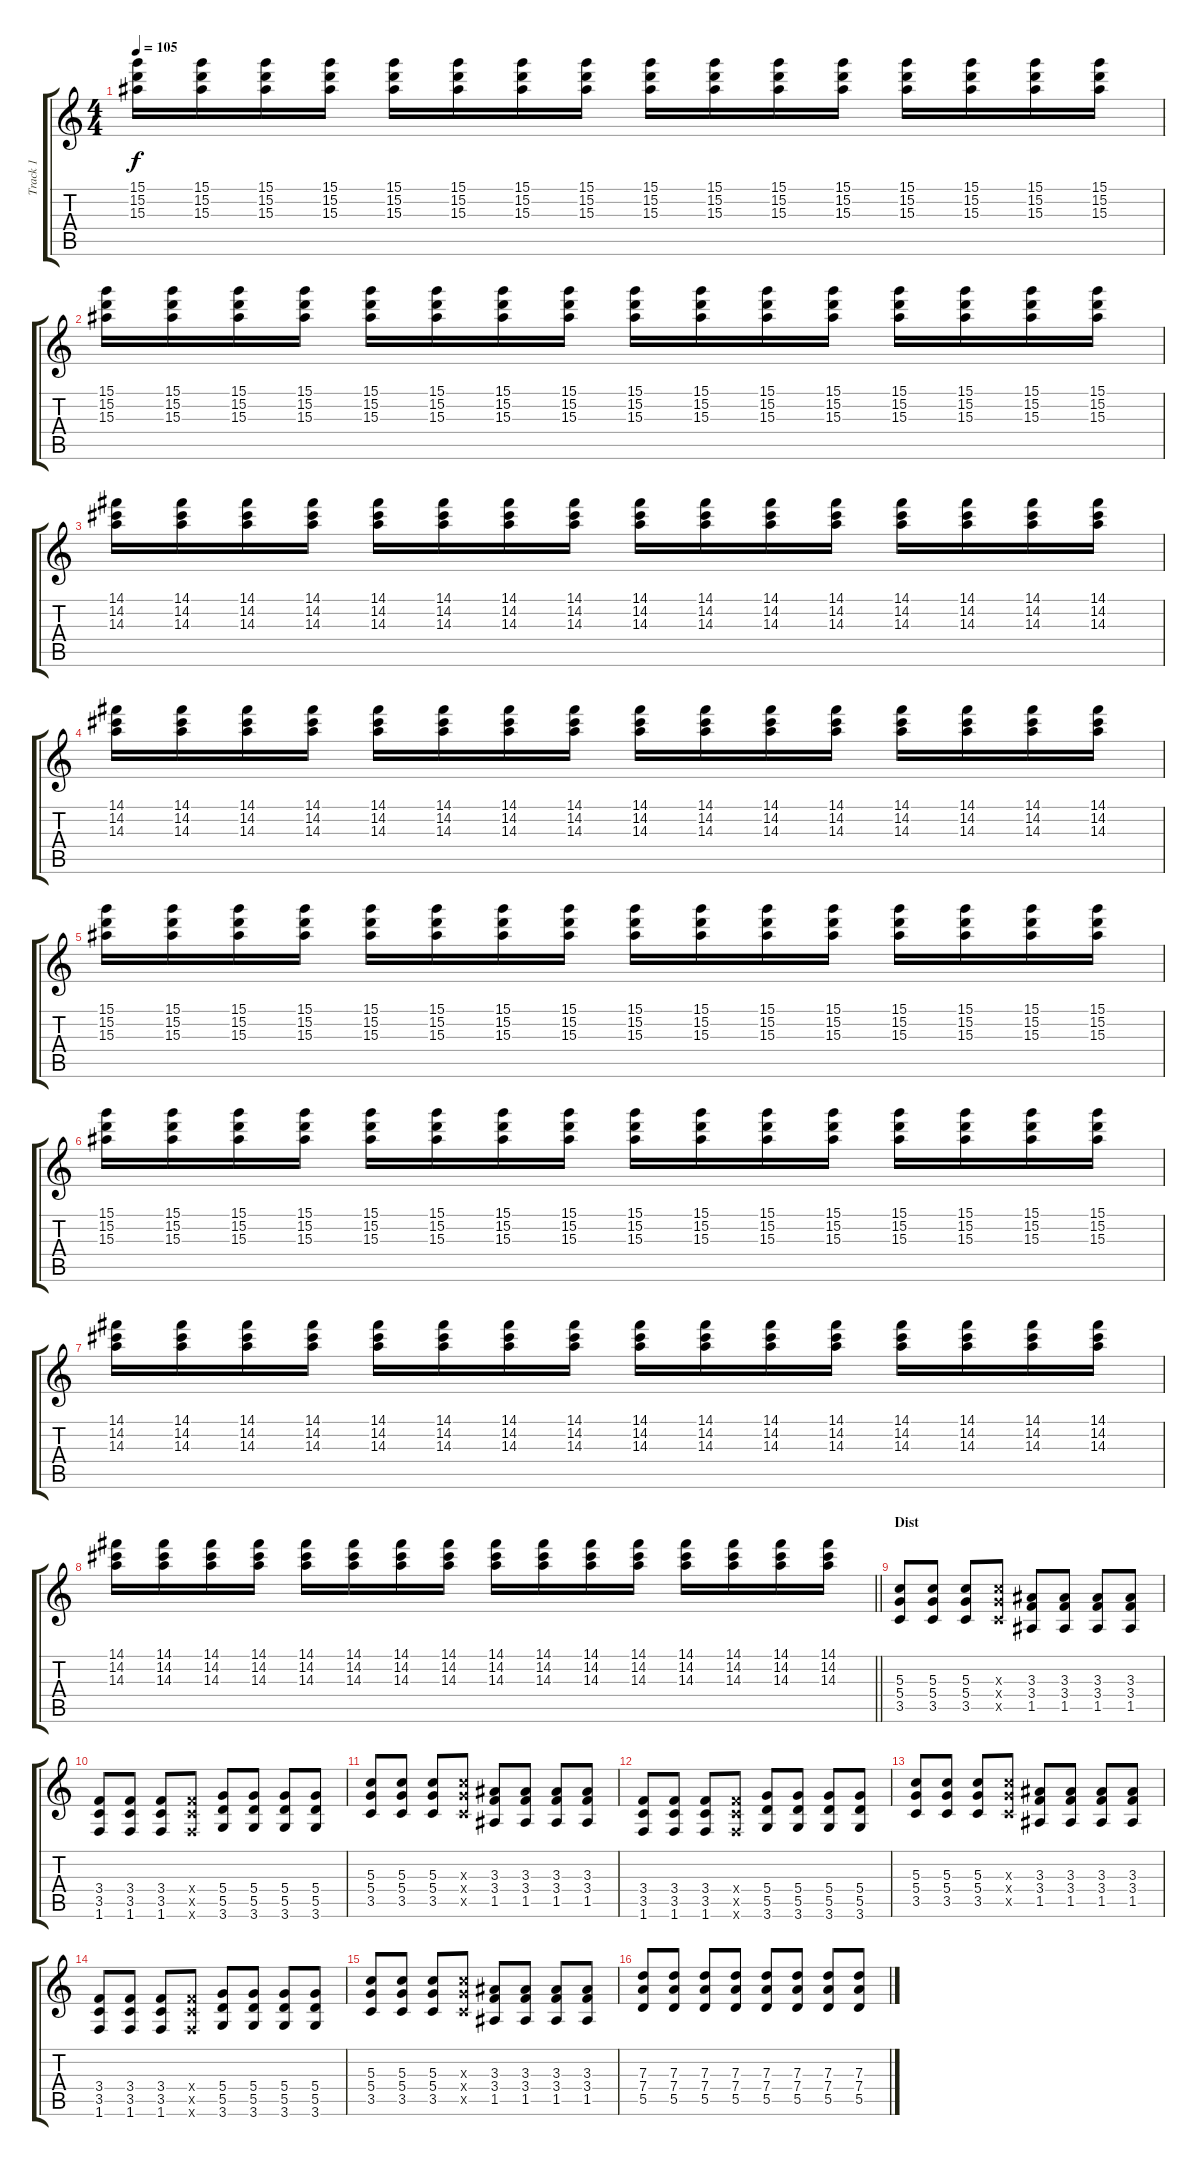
\track ("Track 1" "Track 1") {instrument electricguitarclean}
\staff {score tabs}
\tuning (E4 B3 G3 D3 A2 E2) {hide}
\ts (4 4)
\tempo 105
\clef g2
\ks c
(15.1 15.2 15.3).16{dy f} (15.1 15.2 15.3).16 (15.1 15.2 15.3).16 (15.1 15.2 15.3).16 (15.1 15.2 15.3).16 (15.1 15.2 15.3).16 (15.1 15.2 15.3).16 (15.1 15.2 15.3).16 (15.1 15.2 15.3).16 (15.1 15.2 15.3).16 (15.1 15.2 15.3).16 (15.1 15.2 15.3).16 (15.1 15.2 15.3).16 (15.1 15.2 15.3).16 (15.1 15.2 15.3).16 (15.1 15.2 15.3).16 |
(15.1 15.2 15.3).16 (15.1 15.2 15.3).16 (15.1 15.2 15.3).16 (15.1 15.2 15.3).16 (15.1 15.2 15.3).16 (15.1 15.2 15.3).16 (15.1 15.2 15.3).16 (15.1 15.2 15.3).16 (15.1 15.2 15.3).16 (15.1 15.2 15.3).16 (15.1 15.2 15.3).16 (15.1 15.2 15.3).16 (15.1 15.2 15.3).16 (15.1 15.2 15.3).16 (15.1 15.2 15.3).16 (15.1 15.2 15.3).16 |
(14.1 14.2 14.3).16 (14.1 14.2 14.3).16 (14.1 14.2 14.3).16 (14.1 14.2 14.3).16 (14.1 14.2 14.3).16 (14.1 14.2 14.3).16 (14.1 14.2 14.3).16 (14.1 14.2 14.3).16 (14.1 14.2 14.3).16 (14.1 14.2 14.3).16 (14.1 14.2 14.3).16 (14.1 14.2 14.3).16 (14.1 14.2 14.3).16 (14.1 14.2 14.3).16 (14.1 14.2 14.3).16 (14.1 14.2 14.3).16 |
(14.1 14.2 14.3).16 (14.1 14.2 14.3).16 (14.1 14.2 14.3).16 (14.1 14.2 14.3).16 (14.1 14.2 14.3).16 (14.1 14.2 14.3).16 (14.1 14.2 14.3).16 (14.1 14.2 14.3).16 (14.1 14.2 14.3).16 (14.1 14.2 14.3).16 (14.1 14.2 14.3).16 (14.1 14.2 14.3).16 (14.1 14.2 14.3).16 (14.1 14.2 14.3).16 (14.1 14.2 14.3).16 (14.1 14.2 14.3).16 |
(15.1 15.2 15.3).16 (15.1 15.2 15.3).16 (15.1 15.2 15.3).16 (15.1 15.2 15.3).16 (15.1 15.2 15.3).16 (15.1 15.2 15.3).16 (15.1 15.2 15.3).16 (15.1 15.2 15.3).16 (15.1 15.2 15.3).16 (15.1 15.2 15.3).16 (15.1 15.2 15.3).16 (15.1 15.2 15.3).16 (15.1 15.2 15.3).16 (15.1 15.2 15.3).16 (15.1 15.2 15.3).16 (15.1 15.2 15.3).16 |
(15.1 15.2 15.3).16 (15.1 15.2 15.3).16 (15.1 15.2 15.3).16 (15.1 15.2 15.3).16 (15.1 15.2 15.3).16 (15.1 15.2 15.3).16 (15.1 15.2 15.3).16 (15.1 15.2 15.3).16 (15.1 15.2 15.3).16 (15.1 15.2 15.3).16 (15.1 15.2 15.3).16 (15.1 15.2 15.3).16 (15.1 15.2 15.3).16 (15.1 15.2 15.3).16 (15.1 15.2 15.3).16 (15.1 15.2 15.3).16 |
(14.1 14.2 14.3).16 (14.1 14.2 14.3).16 (14.1 14.2 14.3).16 (14.1 14.2 14.3).16 (14.1 14.2 14.3).16 (14.1 14.2 14.3).16 (14.1 14.2 14.3).16 (14.1 14.2 14.3).16 (14.1 14.2 14.3).16 (14.1 14.2 14.3).16 (14.1 14.2 14.3).16 (14.1 14.2 14.3).16 (14.1 14.2 14.3).16 (14.1 14.2 14.3).16 (14.1 14.2 14.3).16 (14.1 14.2 14.3).16 |
\barLineRight lightlight
(14.1 14.2 14.3).16 (14.1 14.2 14.3).16 (14.1 14.2 14.3).16 (14.1 14.2 14.3).16 (14.1 14.2 14.3).16 (14.1 14.2 14.3).16 (14.1 14.2 14.3).16 (14.1 14.2 14.3).16 (14.1 14.2 14.3).16 (14.1 14.2 14.3).16 (14.1 14.2 14.3).16 (14.1 14.2 14.3).16 (14.1 14.2 14.3).16 (14.1 14.2 14.3).16 (14.1 14.2 14.3).16 (14.1 14.2 14.3).16 |
\section ("" "Dist")
(5.3 5.4 3.5).8{instrument distortionguitar} (5.3 5.4 3.5).8 (5.3 5.4 3.5).8 (5.3{x} 5.4{x} 3.5{x}).8 (3.3 3.4 1.5).8 (3.3 3.4 1.5).8 (3.3 3.4 1.5).8 (3.3 3.4 1.5).8 |
(3.4 3.5 1.6).8 (3.4 3.5 1.6).8 (3.4 3.5 1.6).8 (3.4{x} 3.5{x} 1.6{x}).8 (5.4 5.5 3.6).8 (5.4 5.5 3.6).8 (5.4 5.5 3.6).8 (5.4 5.5 3.6).8 |
(5.3 5.4 3.5).8{instrument distortionguitar} (5.3 5.4 3.5).8 (5.3 5.4 3.5).8 (5.3{x} 5.4{x} 3.5{x}).8 (3.3 3.4 1.5).8 (3.3 3.4 1.5).8 (3.3 3.4 1.5).8 (3.3 3.4 1.5).8 |
(3.4 3.5 1.6).8 (3.4 3.5 1.6).8 (3.4 3.5 1.6).8 (3.4{x} 3.5{x} 1.6{x}).8 (5.4 5.5 3.6).8 (5.4 5.5 3.6).8 (5.4 5.5 3.6).8 (5.4 5.5 3.6).8 |
(5.3 5.4 3.5).8{instrument distortionguitar} (5.3 5.4 3.5).8 (5.3 5.4 3.5).8 (5.3{x} 5.4{x} 3.5{x}).8 (3.3 3.4 1.5).8 (3.3 3.4 1.5).8 (3.3 3.4 1.5).8 (3.3 3.4 1.5).8 |
(3.4 3.5 1.6).8 (3.4 3.5 1.6).8 (3.4 3.5 1.6).8 (3.4{x} 3.5{x} 1.6{x}).8 (5.4 5.5 3.6).8 (5.4 5.5 3.6).8 (5.4 5.5 3.6).8 (5.4 5.5 3.6).8 |
(5.3 5.4 3.5).8{instrument distortionguitar} (5.3 5.4 3.5).8 (5.3 5.4 3.5).8 (5.3{x} 5.4{x} 3.5{x}).8 (3.3 3.4 1.5).8 (3.3 3.4 1.5).8 (3.3 3.4 1.5).8 (3.3 3.4 1.5).8 |
(7.3 7.4 5.5).8 (7.3 7.4 5.5).8 (7.3 7.4 5.5).8 (7.3 7.4 5.5).8 (7.3 7.4 5.5).8 (7.3 7.4 5.5).8 (7.3 7.4 5.5).8 (7.3 7.4 5.5).8
